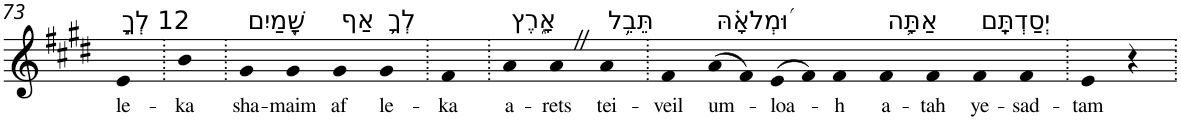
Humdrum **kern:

**kern	**text
*part1	*part1
*staff1	*staff1
*I"Piano	*
*I'Pno	*
!!LO:PB:g=z
*clefG2	*
*k[f#c#g#d#]	*
*E:	*
=73	=73
!LO:TX:a:t=12 לְךָ֣	!
!	!LO:LY:b
4e	le-
=74.	=74.
!	!LO:LY:b
4b	-ka
=75.	=75.
!LO:TX:a:t=שָׁ֭מַיִם	!
!	!LO:LY:b
4g#	sha-
!	!LO:LY:b
4g#	-maim
!LO:TX:a:t=אַף	!
!	!LO:LY:b
4g#	af
!LO:TX:a:t=לְךָ֥	!
!	!LO:LY:b
4g#	le-
=76.	=76.
!	!LO:LY:b
4f#	-ka
=77.	=77.
!LO:TX:a:t=אָ֑רֶץ	!
!	!LO:LY:b
4a	a-
!	!LO:LY:b
4aZ	-rets
!LO:TX:a:t=תֵּבֵ֥ל	!
!	!LO:LY:b
4a	tei-
=78.	=78.
!	!LO:LY:b
4f#	-veil
!LO:TX:a:t=וּ֝מְלֹאָ֗הּ	!
!	!LO:LY:b
(>8a	um-
8f#)	.
!	!LO:LY:b
(>8e	-loa-
8f#)	.
!	!LO:LY:b
4f#	-h
!LO:TX:a:t=אַתָּ֥ה	!
!	!LO:LY:b
4f#	a-
!	!LO:LY:b
4f#	-tah
!LO:TX:a:t=יְסַדְתָּֽם	!
!	!LO:LY:b
4f#	ye-
!	!LO:LY:b
4f#	-sad-
=79.	=79.
!	!LO:LY:b
4e	-tam
4r	.
=.	=.
*-	*-
